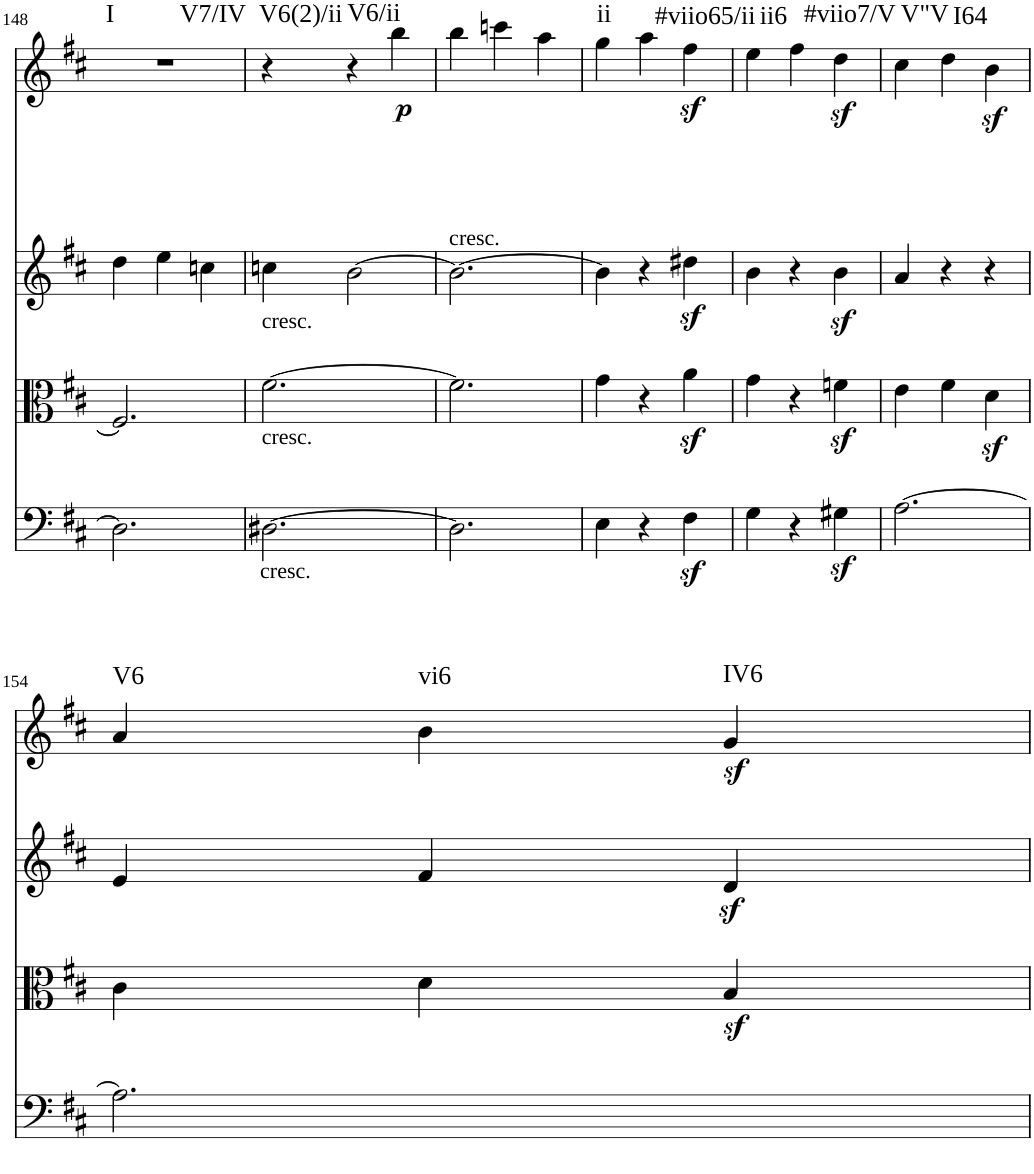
**kern	**kern	**kern	**kern	**dynam	**harte
*part4	*part3	*part2	*part1	*part1	*part1
*staff4	*staff3	*staff2	*staff1	*staff1	*
*I"Violoncello	*I"Viola	*I"Violin II	*I"Violin I	*	*
*I'Vc	*I'Vla	*I'Vln	*I'Vln	*	*
!!LO:PB:g=z
*clefF4	*clefC3	*clefG2	*clefG2	*	*
*k[f#c#]	*k[f#c#]	*k[f#c#]	*k[f#c#]	*	*
*M3/4	*M3/4	*M3/4	*M3/4	*	*
=148	=148	=148	=148	=148	=148
!	!	!	!	!	!LO:H:n=1:kt=I
!	!	!	!	!	!LO:H:n=2:kt=V7/IV
2.D\]	2.F#/]	4dd\	2.r	.	N N
.	.	4ee\	.	.	.
.	.	4ccn\	.	.	.
=149	=149	=149	=149	=149	=149
!	!	!LO:TX:b:t=cresc.	!	!	!
!	!LO:TX:b:t=cresc.	!	!	!	!
!LO:TX:b:t=cresc.	!	!	!	!	!LO:H:kt=V6(2)/ii
[2.D#X\	[2.f#\	4ccn\	4r	.	N
!	!	!	!	!	!LO:H:kt=V6/ii
.	.	[2b\	4r	.	N
!	!	!	!	!LO:DY:b	!
.	.	.	4bb\	p	.
=150	=150	=150	=150	=150	=150
!	!	!	!LO:TX:b:t=cresc.	!	!
2.D#\]	2.f#\]	2.b\_	4bb\	.	.
.	.	.	4cccn\	.	.
.	.	.	4aa\	.	.
=151	=151	=151	=151	=151	=151
!	!	!	!	!	!LO:H:kt=ii
4E\	4g\	4b\]	4gg\	.	N
4r	4r	4r	4aa\	.	.
!	!	!	!	!LO:DY:b	!LO:H:kt=#viio65/ii
4F#z<\	4az<\	4dd#Xz<\	4ff#\	sf	N
=152	=152	=152	=152	=152	=152
!	!	!	!	!	!LO:H:kt=ii6
4G\	4g\	4b\	4ee\	.	N
4r	4r	4r	4ff#\	.	.
!	!	!	!	!LO:DY:b	!LO:H:kt=#viio7/V
4G#Xz<\	4fnz<\	4bz<\	4dd\	sf	N
=153	=153	=153	=153	=153	=153
!	!	!	!	!	!LO:H:kt=V"V
[2.A\	4e\	4a/	4cc#\	.	N
!	!	!	!	!	!LO:H:kt=I64
.	4f#\	4r	4dd\	.	N
.	4dz<\	4r	4bz<\	.	.
!!LO:LB:g=z
=154	=154	=154	=154	=154	=154
!	!	!	!	!	!LO:H:kt=V6
2.A\]	4c#\	4e/	4a/	.	N
!	!	!	!	!	!LO:H:kt=vi6
.	4d\	4f#/	4b\	.	N
!	!	!	!	!LO:DY:b	!LO:H:kt=IV6
.	4Bz</	4dz</	4g/	sf	N
=	=	=	=	=	=
*-	*-	*-	*-	*-	*-
